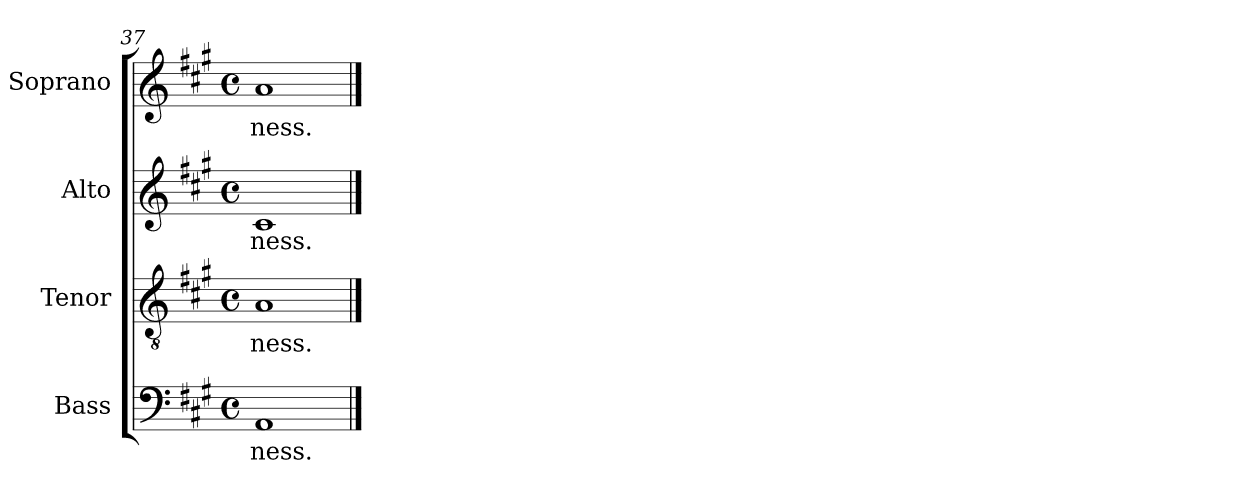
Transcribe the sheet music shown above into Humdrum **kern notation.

**kern	**text	**kern	**text	**kern	**text	**kern	**text
*part4	*part4	*part3	*part3	*part2	*part2	*part1	*part1
*staff4	*staff4	*staff3	*staff3	*staff2	*staff2	*staff1	*staff1
*I"Bass	*	*I"Tenor	*	*I"Alto	*	*I"Soprano	*
*I'B.	*	*I'T.	*	*I'A.	*	*I'S.	*
*clefF4	*	*clefGv2	*	*clefG2	*	*clefG2	*
*	*	*ITrd7c12	*	*	*	*	*
*k[f#c#g#]	*	*k[f#c#g#]	*	*k[f#c#g#]	*	*k[f#c#g#]	*
*A:	*	*A:	*	*A:	*	*A:	*
*M4/4	*	*M4/4	*	*M4/4	*	*M4/4	*
*met(c)	*	*met(c)	*	*met(c)	*	*met(c)	*
=37	=37	=37	=37	=37	=37	=37	=37
!	!LO:LY:b:color=#000000	!	!	!	!	!	!
!	!	!	!LO:LY:b:color=#000000	!	!	!	!
!	!	!	!	!	!LO:LY:b:color=#000000	!	!
!	!	!	!	!	!	!	!LO:LY:b:color=#000000
1AAi	-ness.	1AAi	ness.	1c#i	-ness.	1ai	-ness.
==	==	==	==	==	==	==	==
*-	*-	*-	*-	*-	*-	*-	*-
